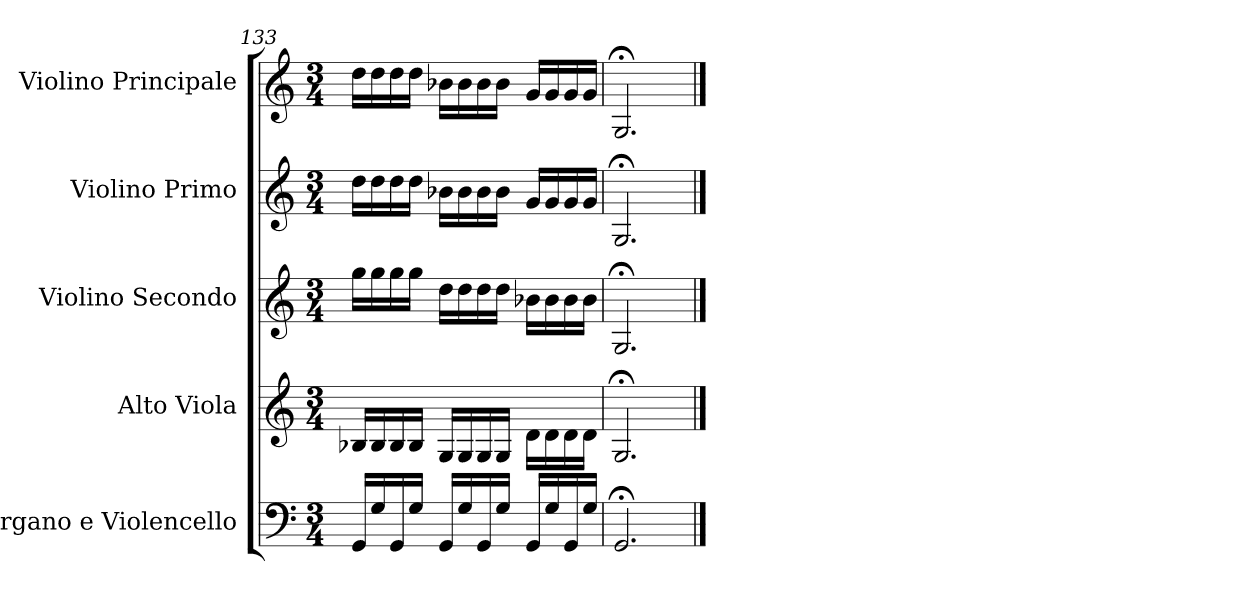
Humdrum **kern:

**kern	**kern	**kern	**kern	**kern
*part5	*part4	*part3	*part2	*part1
*staff5	*staff4	*staff3	*staff2	*staff1
*I"Organo e Violencello	*I"Alto Viola	*I"Violino Secondo	*I"Violino Primo	*I"Violino Principale
*	*I'Vla	*I'Vln	*I'Vln	*I'Vln
*M3/4	*M3/4	*M3/4	*M3/4	*M3/4
=133	=133	=133	=133	=133
16GG/LL	16B-/LL	16gg\LL	16dd\LL	16dd\LL
16G/	16B-/	16gg\	16dd\	16dd\
16GG/	16B-/	16gg\	16dd\	16dd\
16G/JJ	16B-/JJ	16gg\JJ	16dd\JJ	16dd\JJ
16GG/LL	16G/LL	16dd\LL	16b-\LL	16b-\LL
16G/	16G/	16dd\	16b-\	16b-\
16GG/	16G/	16dd\	16b-\	16b-\
16G/JJ	16G/JJ	16dd\JJ	16b-\JJ	16b-\JJ
16GG/LL	16d\LL	16b-\LL	16g/LL	16g/LL
16G/	16d\	16b-\	16g/	16g/
16GG/	16d\	16b-\	16g/	16g/
16G/JJ	16d\JJ	16b-\JJ	16g/JJ	16g/JJ
=134	=134	=134	=134	=134
2.GG;</	2.G;</	2.G;</	2.G;</	2.G;</
==	==	==	==	==
*-	*-	*-	*-	*-
